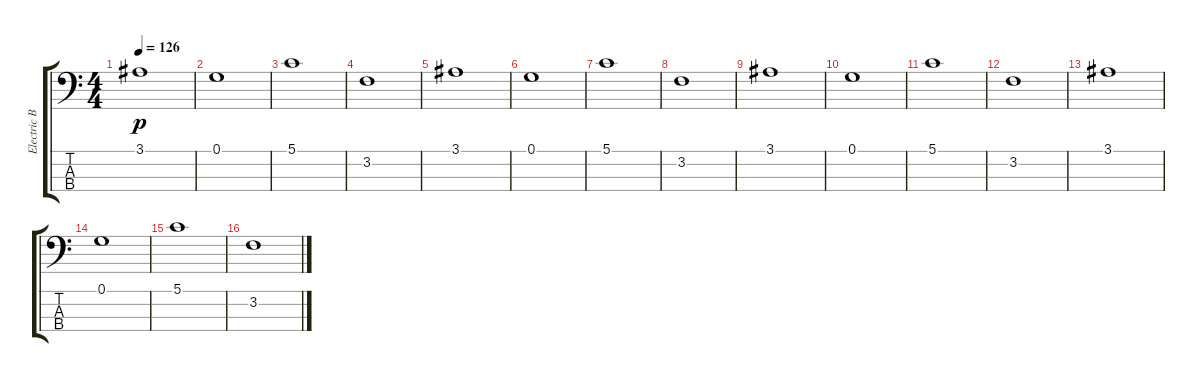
\track ("Electric Bass" "Electric B") {instrument electricbassfinger}
\staff {score tabs}
\tuning (G2 D2 A1 E1) {hide}
\ts (4 4)
\tempo 126
\clef f4
\ks c
3.1.1{dy p instrument electricbassfinger} |
0.1.1 |
5.1.1 |
3.2.1 |
3.1.1 |
0.1.1 |
5.1.1 |
3.2.1 |
3.1.1 |
0.1.1 |
5.1.1 |
3.2.1 |
3.1.1 |
0.1.1 |
5.1.1 |
3.2.1
